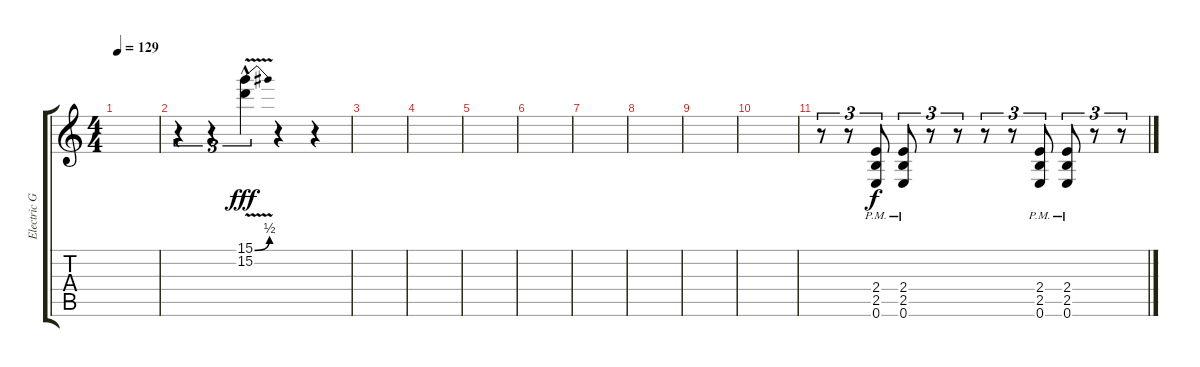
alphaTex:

\track ("Electric Guitar 1" "Electric G") {instrument distortionguitar}
\staff {score tabs}
\tuning (E4 B3 G3 D3 A2 E2) {hide}
\ts (4 4)
\tempo 129
\clef g2
\ks c
|
r.4{tu (3 2)} r.4{tu (3 2)} (15.1{be (bend 0 0 60 2) v hac} 15.2{v}).4{tu (3 2) dy fff} r.4 r.4 |
|
|
|
|
|
|
|
|
r.8{tu (3 2)} r.8{tu (3 2)} (2.4{pm} 2.5{pm} 0.6{pm}).8{tu (3 2) dy f} (2.4{pm} 2.5{pm} 0.6{pm}).8{tu (3 2)} r.8{tu (3 2)} r.8{tu (3 2)} r.8{tu (3 2)} r.8{tu (3 2)} (2.4{pm} 2.5{pm} 0.6{pm}).8{tu (3 2)} (2.4{pm} 2.5{pm} 0.6{pm}).8{tu (3 2)} r.8{tu (3 2)} r.8{tu (3 2)}
